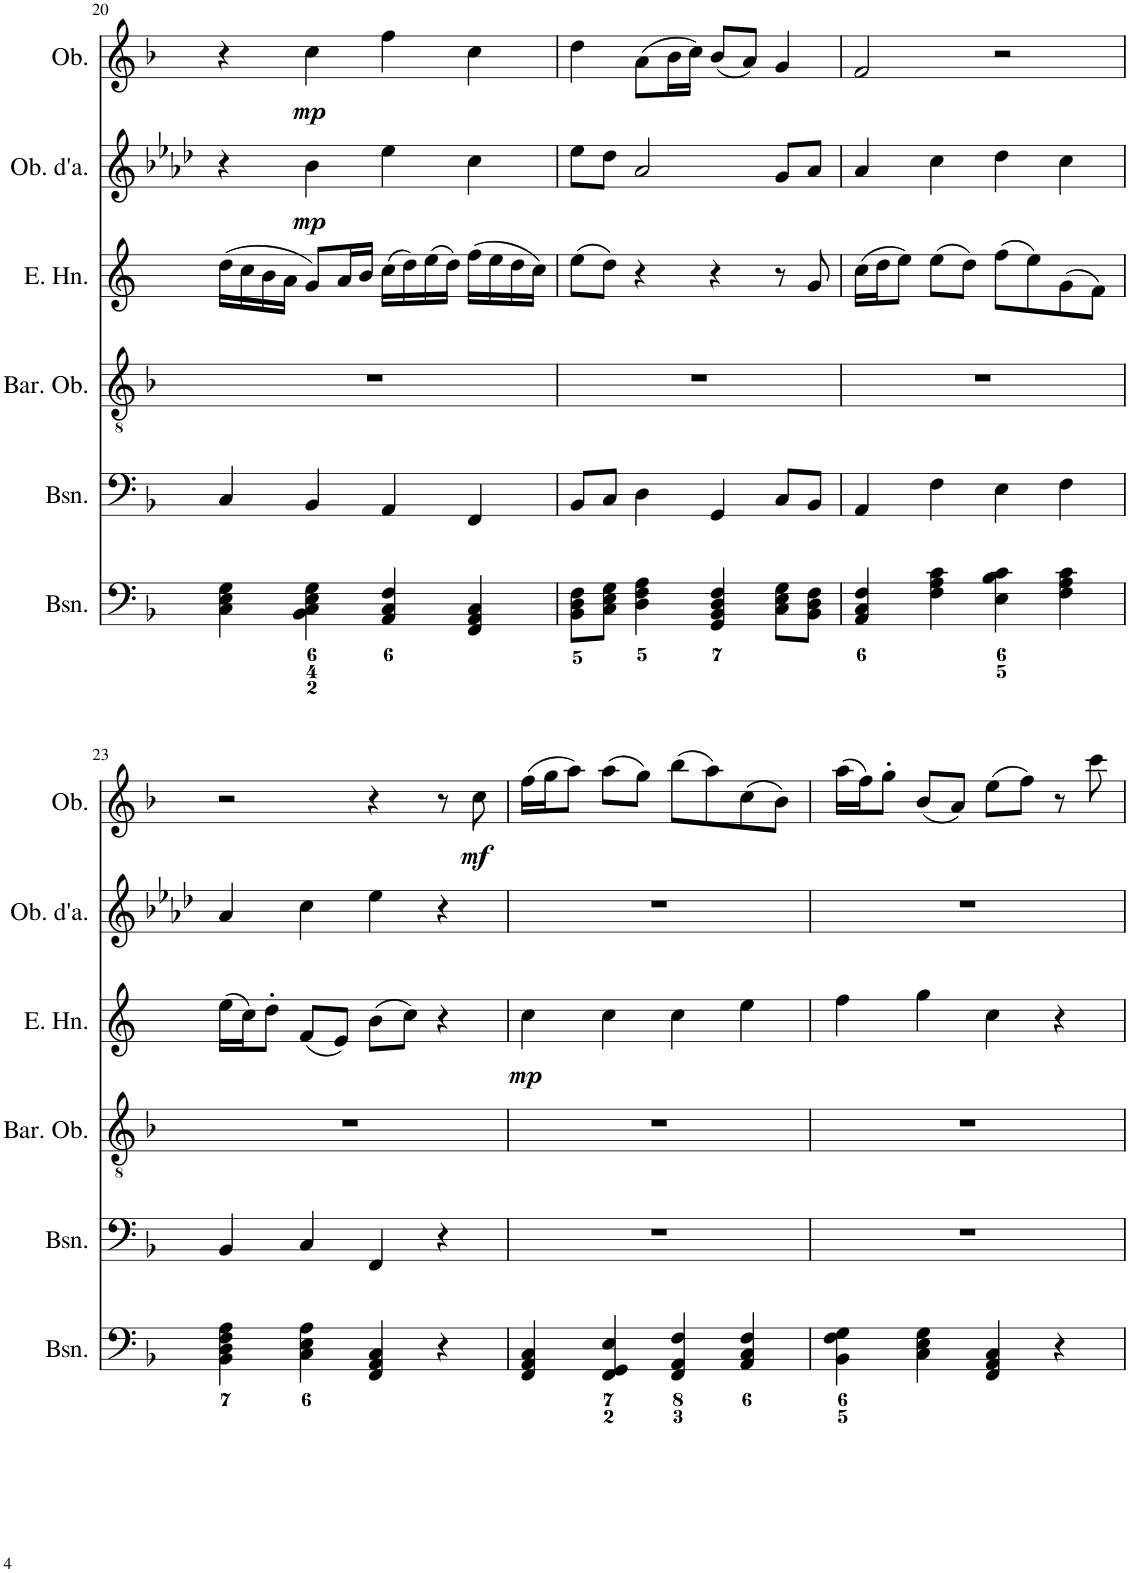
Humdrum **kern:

**kern	**kern	**kern	**kern	**dynam	**kern	**dynam	**kern	**dynam
*part6	*part5	*part4	*part3	*part3	*part2	*part2	*part1	*part1
*staff6	*staff5	*staff4	*staff3	*staff3	*staff2	*staff2	*staff1	*staff1
*I"Bassoon	*I"Bassoon	*I"Baritone Oboe	*I"English Horn	*	*I"Oboe d'amore	*	*I"Oboe	*
*I'Bsn.	*I'Bsn.	*I'Bar. Ob.	*I'E. Hn.	*	*I'Ob. d'a.	*	*I'Ob.	*
!!LO:PB:g=z
*clefF4	*clefF4	*clefGv2	*clefG2	*	*clefG2	*	*clefG2	*
*	*	*	*Trd4c7	*	*Trd2c3	*	*	*
*k[b-]	*k[b-]	*k[b-]	*k[]	*	*k[b-e-a-d-]	*	*k[b-]	*
*M4/4	*M4/4	*M4/4	*M4/4	*	*M4/4	*	*M4/4	*
*met(c)	*met(c)	*met(c)	*met(c)	*	*met(c)	*	*met(c)	*
=20	=20	=20	=20	=20	=20	=20	=20	=20
4C\ 4E\ 4G\	4C/	1r	(16dd\LL	.	4r	.	4r	.
.	.	.	16cc\	.	.	.	.	.
.	.	.	16b\	.	.	.	.	.
.	.	.	16a\JJ	.	.	.	.	.
!	!	!	!	!	!	!LO:DY:b	!	!LO:DY:b
4BB-\ 4C\ 4E\ 4G\	4BB-/	.	8g/L)	.	4b-\	mp	4cc\	mp
.	.	.	16a/L	.	.	.	.	.
.	.	.	16b/JJ	.	.	.	.	.
4AA/ 4C/ 4F/	4AA/	.	(16cc\LL	.	4ee-\	.	4ff\	.
.	.	.	16dd\)	.	.	.	.	.
.	.	.	(16ee\	.	.	.	.	.
.	.	.	16dd\JJ)	.	.	.	.	.
4FF/ 4AA/ 4C/	4FF/	.	(16ff\LL	.	4cc\	.	4cc\	.
.	.	.	16ee\	.	.	.	.	.
.	.	.	16dd\	.	.	.	.	.
.	.	.	16cc\JJ)	.	.	.	.	.
=21	=21	=21	=21	=21	=21	=21	=21	=21
8BB-\ 8D\ 8F\L	8BB-/L	1r	(8ee\L	.	8ee-\L	.	4dd\	.
8C\ 8E\ 8G\J	8C/J	.	8dd\J)	.	8dd-\J	.	.	.
4D\ 4F\ 4A\	4D\	.	4r	.	2a-/	.	(8a\L	.
.	.	.	.	.	.	.	16b-\L	.
.	.	.	.	.	.	.	16cc\JJ)	.
4GG/ 4BB-/ 4D/ 4F/	4GG/	.	4r	.	.	.	(8b-/L	.
.	.	.	.	.	.	.	8a/J)	.
8C\ 8E\ 8G\L	8C/L	.	8r	.	8g/L	.	4g/	.
8BB-\ 8D\ 8F\J	8BB-/J	.	8g/	.	8a-/J	.	.	.
=22	=22	=22	=22	=22	=22	=22	=22	=22
4AA/ 4C/ 4F/	4AA/	1r	(16cc\LL	.	4a-/	.	2f/	.
.	.	.	16dd\J	.	.	.	.	.
.	.	.	8ee\J)	.	.	.	.	.
4F\ 4A\ 4c\	4F\	.	(8ee\L	.	4cc\	.	.	.
.	.	.	8dd\J)	.	.	.	.	.
4E\ 4B-\ 4c\	4E\	.	(8ff\L	.	4dd-\	.	2r	.
.	.	.	8ee\)	.	.	.	.	.
4F\ 4A\ 4c\	4F\	.	(8g\	.	4cc\	.	.	.
.	.	.	8f\J)	.	.	.	.	.
!!LO:LB:g=z
=23	=23	=23	=23	=23	=23	=23	=23	=23
4BB-\ 4D\ 4F\ 4A\	4BB-/	1r	(16ee\LL	.	4a-/	.	2r	.
.	.	.	16cc\J)	.	.	.	.	.
.	.	.	8dd'\J	.	.	.	.	.
4C\ 4E\ 4A\	4C/	.	(8f/L	.	4cc\	.	.	.
.	.	.	8e/J)	.	.	.	.	.
4FF/ 4AA/ 4C/	4FF/	.	(8b\L	.	4ee-\	.	4r	.
.	.	.	8cc\J)	.	.	.	.	.
4r	4r	.	4r	.	4r	.	8r	.
!	!	!	!	!	!	!	!	!LO:DY:b
.	.	.	.	.	.	.	8cc\	mf
=24	=24	=24	=24	=24	=24	=24	=24	=24
!	!	!	!	!LO:DY:b	!	!	!	!
4FF/ 4AA/ 4C/	1r	1r	4cc\	mp	1r	.	(16ff\LL	.
.	.	.	.	.	.	.	16gg\J	.
.	.	.	.	.	.	.	8aa\J)	.
4FF/ 4GG/ 4E/	.	.	4cc\	.	.	.	(8aa\L	.
.	.	.	.	.	.	.	8gg\J)	.
4FF/ 4AA/ 4F/	.	.	4cc\	.	.	.	(8bb-\L	.
.	.	.	.	.	.	.	8aa\)	.
4AA/ 4C/ 4F/	.	.	4ee\	.	.	.	(8cc\	.
.	.	.	.	.	.	.	8b-\J)	.
=25	=25	=25	=25	=25	=25	=25	=25	=25
4BB-\ 4F\ 4G\	1r	1r	4ff\	.	1r	.	(16aa\LL	.
.	.	.	.	.	.	.	16ff\J)	.
.	.	.	.	.	.	.	8gg'\J	.
4C\ 4E\ 4G\	.	.	4gg\	.	.	.	(8b-/L	.
.	.	.	.	.	.	.	8a/J)	.
4FF/ 4AA/ 4C/	.	.	4cc\	.	.	.	(8ee\L	.
.	.	.	.	.	.	.	8ff\J)	.
4r	.	.	4r	.	.	.	8r	.
.	.	.	.	.	.	.	8ccc\	.
=	=	=	=	=	=	=	=	=
*-	*-	*-	*-	*-	*-	*-	*-	*-
